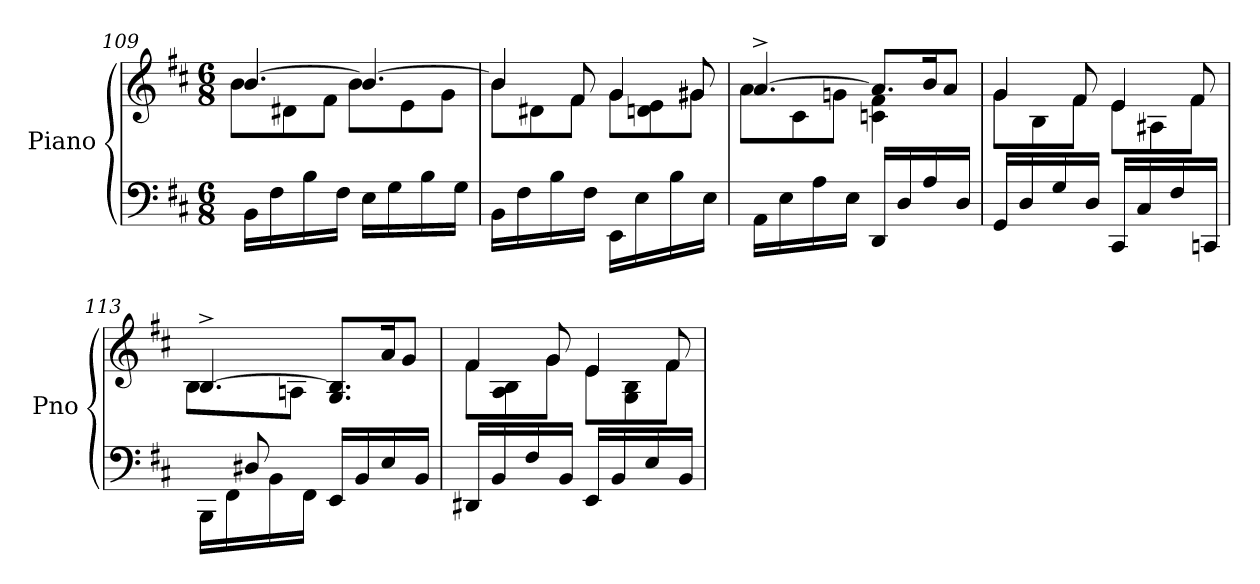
**kern	**kern
*part1	*part1
*staff2	*staff1
*I"Piano	*
*I'Pno	*
*clefF4	*clefG2
*k[f#c#]	*k[f#c#]
*D:	*D:
*M6/8	*M6/8
*Xtuplet	*
=109	=109
*	*^
32%3BB\L	[4.b/	8b\L
32%3F#\	.	.
.	.	8d#X\
32%3B\	.	.
.	.	8f#\J
32%3F#\J	.	.
32%3E\L	4.b/_	8b\L
32%3G\	.	.
.	.	8e\
32%3B\	.	.
.	.	8g\J
32%3G\J	.	.
=110	=110	=110
32%3BB\L	4b/]	8b\L
32%3F#\	.	.
.	.	8d#X\
32%3B\	.	.
.	8f#/	8f#\J
32%3F#\J	.	.
32%3EE\L	4g/	8g\L
32%3E\	.	.
.	.	8dn\ 8e\
32%3B\	.	.
.	8g#X/	8g#\J
32%3E\J	.	.
=111	=111	=111
32%3AA\L	[4.a^/	8a\L
32%3E\	.	.
.	.	8c#\
32%3A\	.	.
.	.	8gn\J
32%3E\J	.	.
32%3DD/L	8.a/L]	4cn\ 4f#\
32%3D/	.	.
32%3A/	16b/K	.
.	8a/J	8ryy
32%3D/J	.	.
!!LO:LB:g=z	!!
=112	=112	=112
32%3GG/L	4g/	8g\L
32%3D/	.	.
.	.	8B\
32%3G/	.	.
.	8f#/	8f#\J
32%3D/J	.	.
32%3CC#/L	4e/	8e\L
32%3C#/	.	.
.	.	8A#X\
32%3F#/	.	.
.	8f#/	8f#\J
32%3CCn/J	.	.
=113	=113	=113
*^	*	*
8ryy	32%3BBB\L	[4.B^/	8B\L
.	32%3FF#\	.	.
8D#X/	.	.	8ryy
.	32%3BB\	.	.
2ryy	.	.	8An\J
.	32%3FF#\J	.	.
.	32%3EE/L	8.G/ 8.B/]L	4.ryy
.	32%3BB/	.	.
.	32%3E/	16a/K	.
.	.	8g/J	.
.	32%3BB/J	.	.
*v	*v	*	*
=114	=114	=114
32%3DD#X/L	4f#/	8f#\L
32%3BB/	.	.
.	.	8A\ 8B\
32%3F#/	.	.
.	8g/	8g\J
32%3BB/J	.	.
32%3EE/L	4e/	8e\L
32%3BB/	.	.
.	.	8G\ 8B\
32%3E/	.	.
.	8f#/	8f#\J
32%3BB/J	.	.
*	*v	*v
=	=
*-	*-
